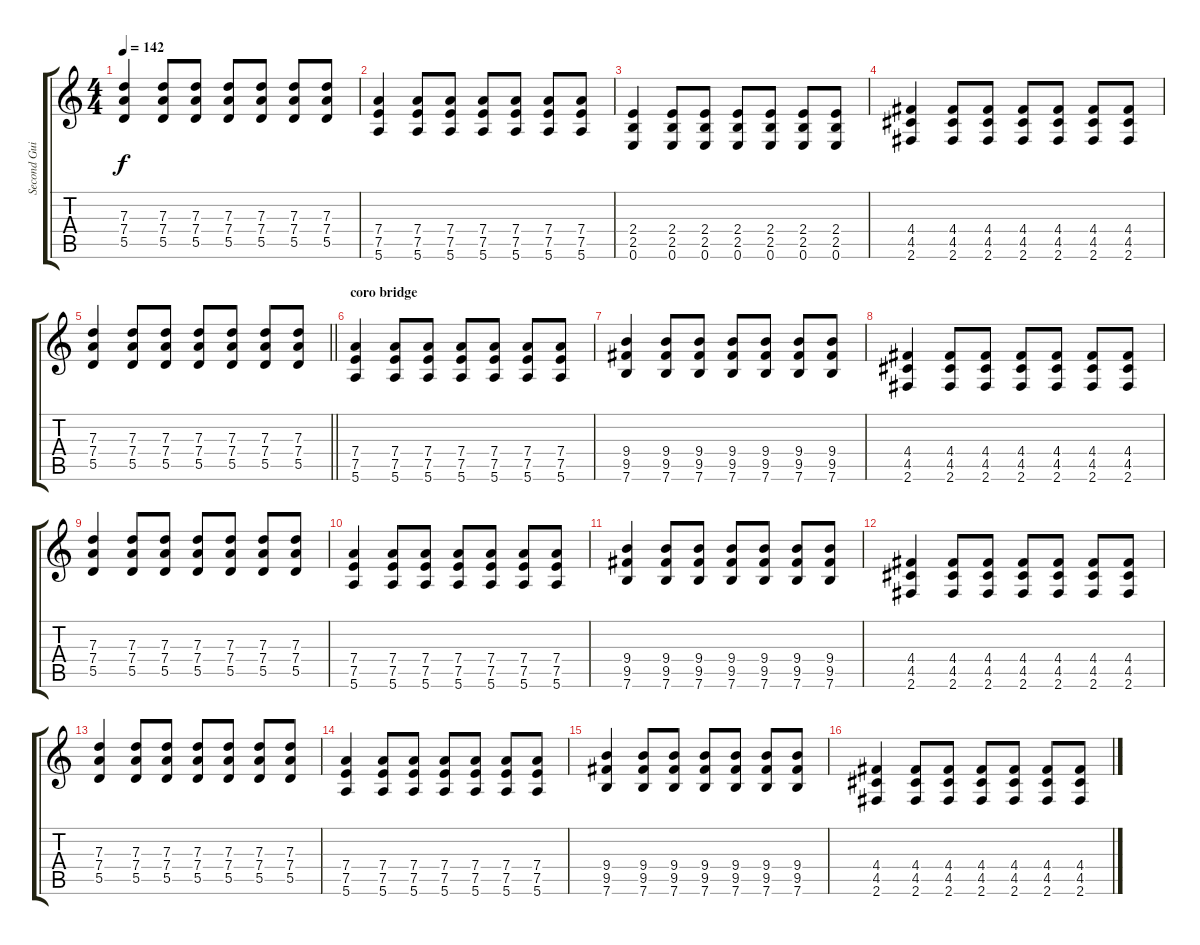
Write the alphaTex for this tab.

\track ("Second Guitar" "Second Gui") {instrument distortionguitar}
\staff {score tabs}
\tuning (E4 B3 G3 D3 A2 E2) {hide}
\ts (4 4)
\tempo 142
\clef g2
\ks c
(7.3 7.4 5.5).4{dy f} (7.3 7.4 5.5).8 (7.3 7.4 5.5).8 (7.3 7.4 5.5).8 (7.3 7.4 5.5).8 (7.3 7.4 5.5).8 (7.3 7.4 5.5).8 |
(7.4 7.5 5.6).4 (7.4 7.5 5.6).8 (7.4 7.5 5.6).8 (7.4 7.5 5.6).8 (7.4 7.5 5.6).8 (7.4 7.5 5.6).8 (7.4 7.5 5.6).8 |
(2.4 2.5 0.6).4 (2.4 2.5 0.6).8 (2.4 2.5 0.6).8 (2.4 2.5 0.6).8 (2.4 2.5 0.6).8 (2.4 2.5 0.6).8 (2.4 2.5 0.6).8 |
(4.4 4.5 2.6).4 (4.4 4.5 2.6).8 (4.4 4.5 2.6).8 (4.4 4.5 2.6).8 (4.4 4.5 2.6).8 (4.4 4.5 2.6).8 (4.4 4.5 2.6).8 |
\barLineRight lightlight
(7.3 7.4 5.5).4 (7.3 7.4 5.5).8 (7.3 7.4 5.5).8 (7.3 7.4 5.5).8 (7.3 7.4 5.5).8 (7.3 7.4 5.5).8 (7.3 7.4 5.5).8 |
\section ("" "coro bridge")
(7.4 7.5 5.6).4 (7.4 7.5 5.6).8 (7.4 7.5 5.6).8 (7.4 7.5 5.6).8 (7.4 7.5 5.6).8 (7.4 7.5 5.6).8 (7.4 7.5 5.6).8 |
(9.4 9.5 7.6).4 (9.4 9.5 7.6).8 (9.4 9.5 7.6).8 (9.4 9.5 7.6).8 (9.4 9.5 7.6).8 (9.4 9.5 7.6).8 (9.4 9.5 7.6).8 |
(4.4 4.5 2.6).4 (4.4 4.5 2.6).8 (4.4 4.5 2.6).8 (4.4 4.5 2.6).8 (4.4 4.5 2.6).8 (4.4 4.5 2.6).8 (4.4 4.5 2.6).8 |
(7.3 7.4 5.5).4 (7.3 7.4 5.5).8 (7.3 7.4 5.5).8 (7.3 7.4 5.5).8 (7.3 7.4 5.5).8 (7.3 7.4 5.5).8 (7.3 7.4 5.5).8 |
(7.4 7.5 5.6).4 (7.4 7.5 5.6).8 (7.4 7.5 5.6).8 (7.4 7.5 5.6).8 (7.4 7.5 5.6).8 (7.4 7.5 5.6).8 (7.4 7.5 5.6).8 |
(9.4 9.5 7.6).4 (9.4 9.5 7.6).8 (9.4 9.5 7.6).8 (9.4 9.5 7.6).8 (9.4 9.5 7.6).8 (9.4 9.5 7.6).8 (9.4 9.5 7.6).8 |
(4.4 4.5 2.6).4 (4.4 4.5 2.6).8 (4.4 4.5 2.6).8 (4.4 4.5 2.6).8 (4.4 4.5 2.6).8 (4.4 4.5 2.6).8 (4.4 4.5 2.6).8 |
(7.3 7.4 5.5).4 (7.3 7.4 5.5).8 (7.3 7.4 5.5).8 (7.3 7.4 5.5).8 (7.3 7.4 5.5).8 (7.3 7.4 5.5).8 (7.3 7.4 5.5).8 |
(7.4 7.5 5.6).4 (7.4 7.5 5.6).8 (7.4 7.5 5.6).8 (7.4 7.5 5.6).8 (7.4 7.5 5.6).8 (7.4 7.5 5.6).8 (7.4 7.5 5.6).8 |
(9.4 9.5 7.6).4 (9.4 9.5 7.6).8 (9.4 9.5 7.6).8 (9.4 9.5 7.6).8 (9.4 9.5 7.6).8 (9.4 9.5 7.6).8 (9.4 9.5 7.6).8 |
(4.4 4.5 2.6).4 (4.4 4.5 2.6).8 (4.4 4.5 2.6).8 (4.4 4.5 2.6).8 (4.4 4.5 2.6).8 (4.4 4.5 2.6).8 (4.4 4.5 2.6).8
